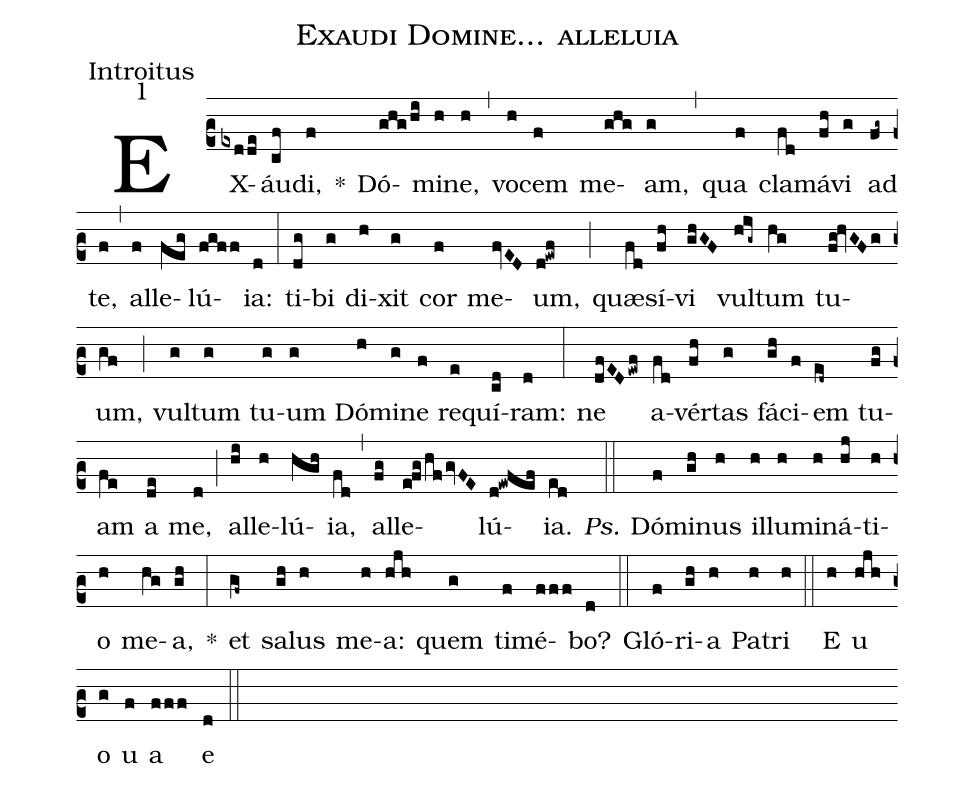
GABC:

name:Exaudi Domine... alleluia;
office-part:Introitus;
mode:1;
%%
(c2) EX(exdde)áu(cf)di,(f) *() Dó(ghg/hi)mi(h)ne,(h) (,) vo(h)cem(f) me(ghg)am,(g) (,) qua(f) cla(fd)má(fh)vi(g) ad(fg~) te,(f) (,) al(f)le(feg)lú(fgff)ia:(d) (:)
ti(dg)bi(g) di(h)xit(g) cor(f) me(fvED)um,(d!ewf) (;) quæ(fd)sí(fh)vi(ghGF) vul(hig~)tum(hg) tu(fg!hvGFg)um,(gf) (;) vul(g)tum(g) tu(g)um(g) Dó(h)mi(g)ne(f) re(e)quí(cd)ram:(d) (:)
ne(dfED/ewf) a(fd)vér(fh)tas(g) fá(gh)ci(f)em(ed~) tu(fg)am(fe) a(de) me,(d) (;) al(hi)le(h)lú(hgh)ia,(fd) (,) al(fg)le(e!fg/hf/gvFE)lú(d!ewfef)ia.(ed) (::)
<i>Ps.</i> Dó(f)mi(gh)nus(h) il(h)lu(h)mi(h)ná(hj)ti(h)o(h) me(hg)a,(gh) *(:)
et(gf~) sa(gh)lus(h) me(h)a:(hjh) quem(g) ti(f)mé(fff)bo?(d) (::)
Gló(f)ri(gh)a(h) Pa(h)tri(h) (::)
E(h) u(hjh) o(g) u(f) a(fff) e(d) (::)
